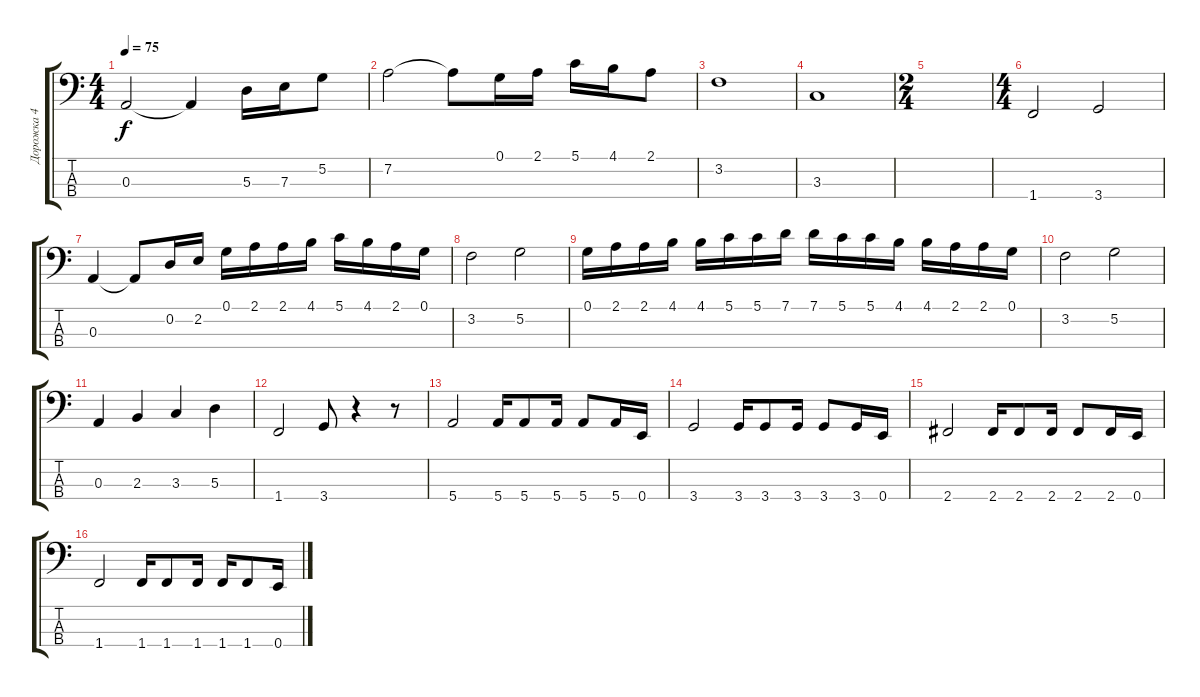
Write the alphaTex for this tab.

\track ("Дорожка 4" "Дорожка 4") {instrument electricbassfinger}
\staff {score tabs}
\tuning (G2 D2 A1 E1) {hide}
\ts (4 4)
\tempo 75
\clef f4
\ks c
0.3.2{dy f} 0.3{t}.4 5.3.16 7.3.16 5.2.8 |
7.2.2 7.2{t}.8 0.1.16 2.1.16 5.1.16 4.1.16 2.1.8 |
3.2.1 |
3.3.1 |
\ts (2 4)
|
\ts (4 4)
1.4.2 3.4.2 |
0.3.4 0.3{t}.8 0.2.16 2.2.16 0.1.16 2.1.16 2.1.16 4.1.16 5.1.16 4.1.16 2.1.16 0.1.16 |
3.2.2 5.2.2 |
0.1.16 2.1.16 2.1.16 4.1.16 4.1.16 5.1.16 5.1.16 7.1.16 7.1.16 5.1.16 5.1.16 4.1.16 4.1.16 2.1.16 2.1.16 0.1.16 |
3.2.2 5.2.2 |
0.3.4 2.3.4 3.3.4 5.3.4 |
1.4.2 3.4.8 r.4 r.8 |
5.4.2 5.4.16 5.4.8 5.4.16 5.4.8 5.4.16 0.4.16 |
3.4.2 3.4.16 3.4.8 3.4.16 3.4.8 3.4.16 0.4.16 |
2.4.2 2.4.16 2.4.8 2.4.16 2.4.8 2.4.16 0.4.16 |
1.4.2 1.4.16 1.4.8 1.4.16 1.4.16 1.4.8 0.4.16
